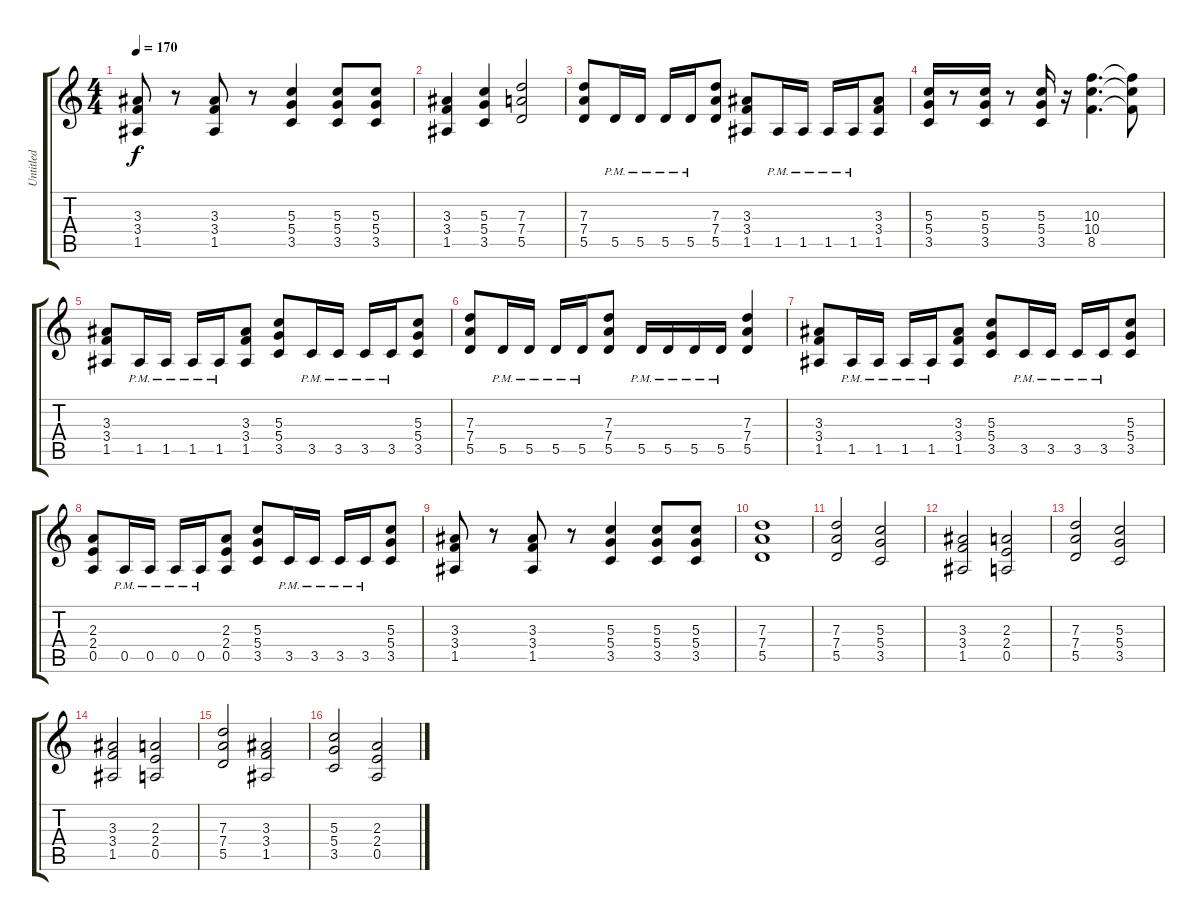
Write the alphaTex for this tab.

\track ("Untitled" "Untitled") {instrument overdrivenguitar}
\staff {score tabs}
\tuning (E4 B3 G3 D3 A2 E2) {hide}
\ts (4 4)
\tempo 170
\clef g2
\ks c
(3.3 3.4 1.5).8{dy f} r.8 (3.3 3.4 1.5).8 r.8 (5.3 5.4 3.5).4 (5.3 5.4 3.5).8 (5.3 5.4 3.5).8 |
(3.3 3.4 1.5).4 (5.3 5.4 3.5).4 (7.3 7.4 5.5).2 |
(7.3 7.4 5.5).8 5.5{pm}.16 5.5{pm}.16 5.5{pm}.16 5.5{pm}.16 (7.3 7.4 5.5).8 (3.3 3.4 1.5).8 1.5{pm}.16 1.5{pm}.16 1.5{pm}.16 1.5{pm}.16 (3.3 3.4 1.5).8 |
(5.3 5.4 3.5).16 r.8 (5.3 5.4 3.5).16 r.8 (5.3 5.4 3.5).16 r.16 (10.3 10.4 8.5).4{d} (10.3{t} 10.4{t} 8.5{t}).8 |
(3.3 3.4 1.5).8 1.5{pm}.16 1.5{pm}.16 1.5{pm}.16 1.5{pm}.16 (3.3 3.4 1.5).8 (5.3 5.4 3.5).8 3.5{pm}.16 3.5{pm}.16 3.5{pm}.16 3.5{pm}.16 (5.3 5.4 3.5).8 |
(7.3 7.4 5.5).8 5.5{pm}.16 5.5{pm}.16 5.5{pm}.16 5.5{pm}.16 (7.3 7.4 5.5).8 5.5{pm}.16 5.5{pm}.16 5.5{pm}.16 5.5{pm}.16 (7.3 7.4 5.5).4 |
(3.3 3.4 1.5).8 1.5{pm}.16 1.5{pm}.16 1.5{pm}.16 1.5{pm}.16 (3.3 3.4 1.5).8 (5.3 5.4 3.5).8 3.5{pm}.16 3.5{pm}.16 3.5{pm}.16 3.5{pm}.16 (5.3 5.4 3.5).8 |
(2.3 2.4 0.5).8 0.5{pm}.16 0.5{pm}.16 0.5{pm}.16 0.5{pm}.16 (2.3 2.4 0.5).8 (5.3 5.4 3.5).8 3.5{pm}.16 3.5{pm}.16 3.5{pm}.16 3.5{pm}.16 (5.3 5.4 3.5).8 |
(3.3 3.4 1.5).8 r.8 (3.3 3.4 1.5).8 r.8 (5.3 5.4 3.5).4 (5.3 5.4 3.5).8 (5.3 5.4 3.5).8 |
(7.3 7.4 5.5).1 |
(7.3 7.4 5.5).2 (5.3 5.4 3.5).2 |
(3.3 3.4 1.5).2 (2.3 2.4 0.5).2 |
(7.3 7.4 5.5).2 (5.3 5.4 3.5).2 |
(3.3 3.4 1.5).2 (2.3 2.4 0.5).2 |
(7.3 7.4 5.5).2 (3.3 3.4 1.5).2 |
(5.3 5.4 3.5).2 (2.3 2.4 0.5).2
